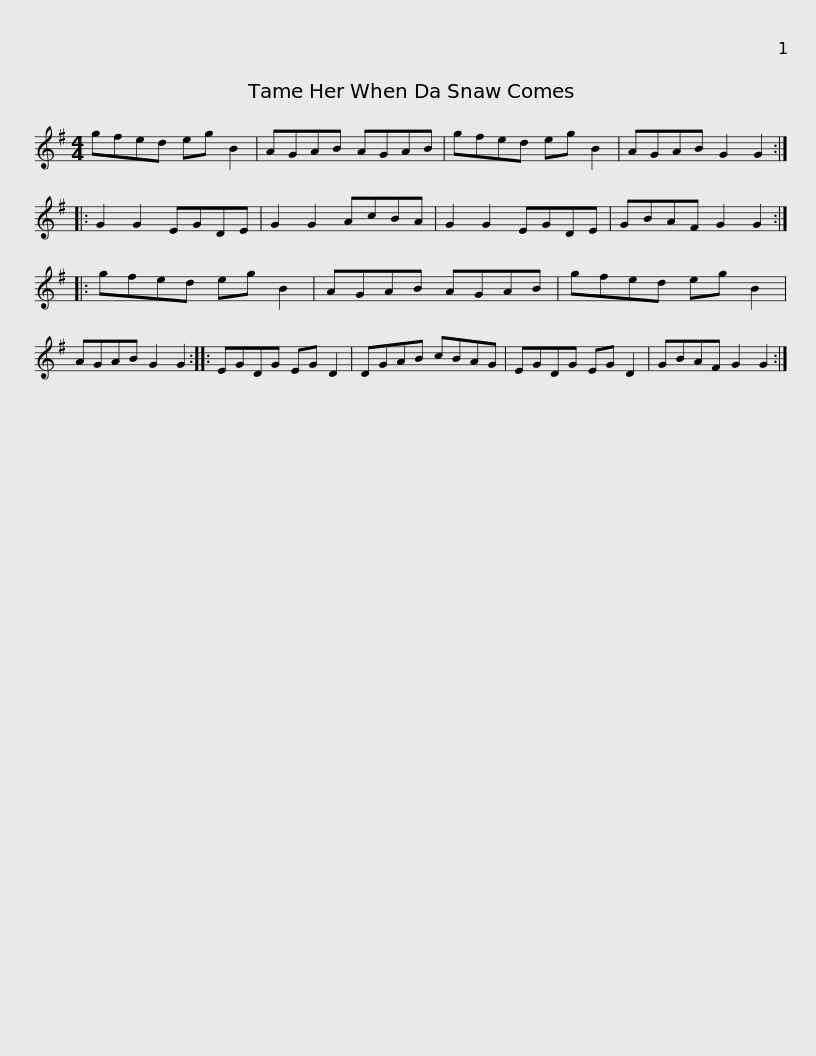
X:1
L:1/8
M:4/4
I:linebreak $
K:G
V:1 treble
V:1
 gfed eg B2 | AGAB AGAB | gfed eg B2 | AGAB G2 G2 :: G2 G2 EGDE | %5
 G2 G2 AcBA |$ G2 G2 EGDE | GBAF G2 G2 :: gfed eg B2 | AGAB AGAB | %10
 gfed eg B2 | AGAB G2 G2 ::$ EGDG EG D2 | DGAB cBAG | EGDG EG D2 | %15
 GBAF G2 G2 :| %16
